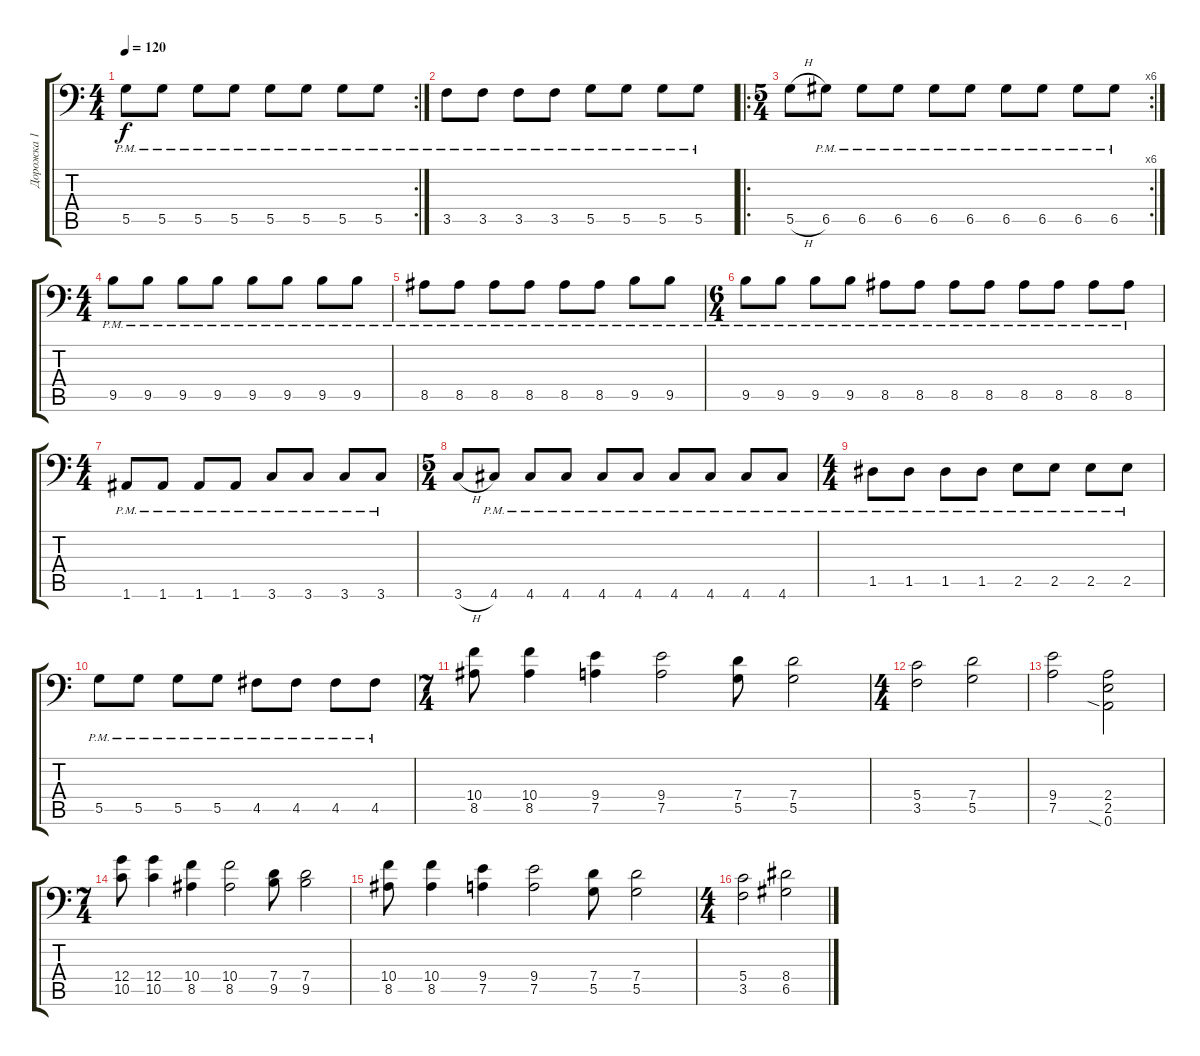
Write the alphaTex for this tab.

\track ("Дорожка 1" "Дорожка 1") {instrument distortionguitar}
\staff {score tabs}
\tuning (A3 E3 C3 G2 D2 A1) {hide}
\rc 2
\ts (4 4)
\tempo 120
\clef f4
\ks c
5.5{pm}.8{dy f} 5.5{pm}.8 5.5{pm}.8 5.5{pm}.8 5.5{pm}.8 5.5{pm}.8 5.5{pm}.8 5.5{pm}.8 |
3.5{pm}.8 3.5{pm}.8 3.5{pm}.8 3.5{pm}.8 5.5{pm}.8 5.5{pm}.8 5.5{pm}.8 5.5{pm}.8 |
\ro
\rc 6
\ts (5 4)
5.5{h}.8 6.5{pm}.8 6.5{pm}.8 6.5{pm}.8 6.5{pm}.8 6.5{pm}.8 6.5{pm}.8 6.5{pm}.8 6.5{pm}.8 6.5{pm}.8 |
\ts (4 4)
9.5{pm}.8 9.5{pm}.8 9.5{pm}.8 9.5{pm}.8 9.5{pm}.8 9.5{pm}.8 9.5{pm}.8 9.5{pm}.8 |
8.5{pm}.8 8.5{pm}.8 8.5{pm}.8 8.5{pm}.8 8.5{pm}.8 8.5{pm}.8 9.5{pm}.8 9.5{pm}.8 |
\ts (6 4)
9.5{pm}.8 9.5{pm}.8 9.5{pm}.8 9.5{pm}.8 8.5{pm}.8 8.5{pm}.8 8.5{pm}.8 8.5{pm}.8 8.5{pm}.8 8.5{pm}.8 8.5{pm}.8 8.5{pm}.8 |
\ts (4 4)
1.6{pm}.8 1.6{pm}.8 1.6{pm}.8 1.6{pm}.8 3.6{pm}.8 3.6{pm}.8 3.6{pm}.8 3.6{pm}.8 |
\ts (5 4)
3.6{h}.8 4.6{pm}.8 4.6{pm}.8 4.6{pm}.8 4.6{pm}.8 4.6{pm}.8 4.6{pm}.8 4.6{pm}.8 4.6{pm}.8 4.6{pm}.8 |
\ts (4 4)
1.5{pm}.8 1.5{pm}.8 1.5{pm}.8 1.5{pm}.8 2.5{pm}.8 2.5{pm}.8 2.5{pm}.8 2.5{pm}.8 |
5.5{pm}.8 5.5{pm}.8 5.5{pm}.8 5.5{pm}.8 4.5{pm}.8 4.5{pm}.8 4.5{pm}.8 4.5{pm}.8 |
\ts (7 4)
(10.4 8.5).8 (10.4 8.5).4 (9.4 7.5).4 (9.4 7.5).2 (7.4 5.5).8 (7.4 5.5).2 |
\ts (4 4)
(5.4 3.5).2 (7.4 5.5).2 |
(9.4 7.5).2 (2.4 2.5 0.6{sia}).2 |
\ts (7 4)
(12.4 10.5).8 (12.4 10.5).4 (10.4 8.5).4 (10.4 8.5).2 (7.4 9.5).8 (7.4 9.5).2 |
(10.4 8.5).8 (10.4 8.5).4 (9.4 7.5).4 (9.4 7.5).2 (7.4 5.5).8 (7.4 5.5).2 |
\ts (4 4)
(5.4 3.5).2 (8.4 6.5).2
